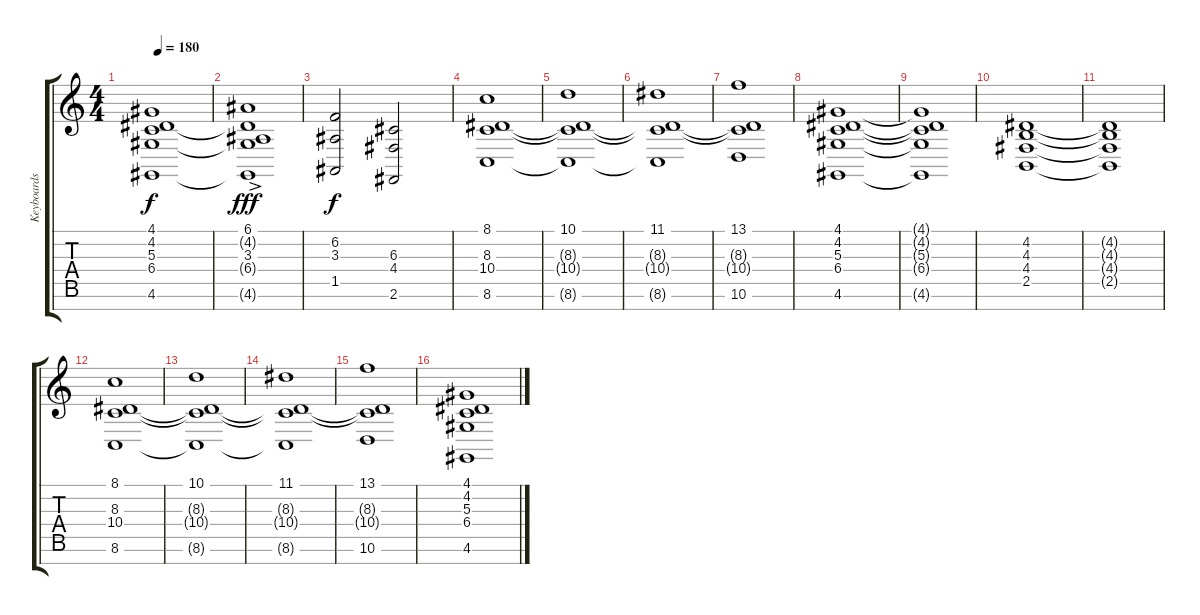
\track ("Keyboards 4" "Keyboards ") {instrument stringensemble1}
\staff {score tabs}
\tuning (E4 B3 G3 D3 A2 E2 B1) {hide}
\ts (4 4)
\tempo 180
\clef g2
\ks c
(4.1{t} 4.2{t} 5.3{t} 6.4{t} 4.6{t}).1{dy f} |
(6.1 4.2{t} 3.3{ac} 6.4{t} 4.6{t}).1{dy fff} |
(6.2 3.3 1.5).2{dy f} (6.3 4.4 2.6).2 |
(8.1 8.3 10.4 8.6).1 |
(10.1 8.3{t} 10.4{t} 8.6{t}).1 |
(11.1 8.3{t} 10.4{t} 8.6{t}).1 |
(13.1 8.3{t} 10.4{t} 10.6).1 |
(4.1 4.2 5.3 6.4 4.6).1 |
(4.1{t} 4.2{t} 5.3{t} 6.4{t} 4.6{t}).1 |
(4.2 4.3 4.4 2.5).1 |
(4.2{t} 4.3{t} 4.4{t} 2.5{t}).1 |
(8.1 8.3 10.4 8.6).1 |
(10.1 8.3{t} 10.4{t} 8.6{t}).1 |
(11.1 8.3{t} 10.4{t} 8.6{t}).1 |
(13.1 8.3{t} 10.4{t} 10.6).1 |
(4.1 4.2 5.3 6.4 4.6).1
